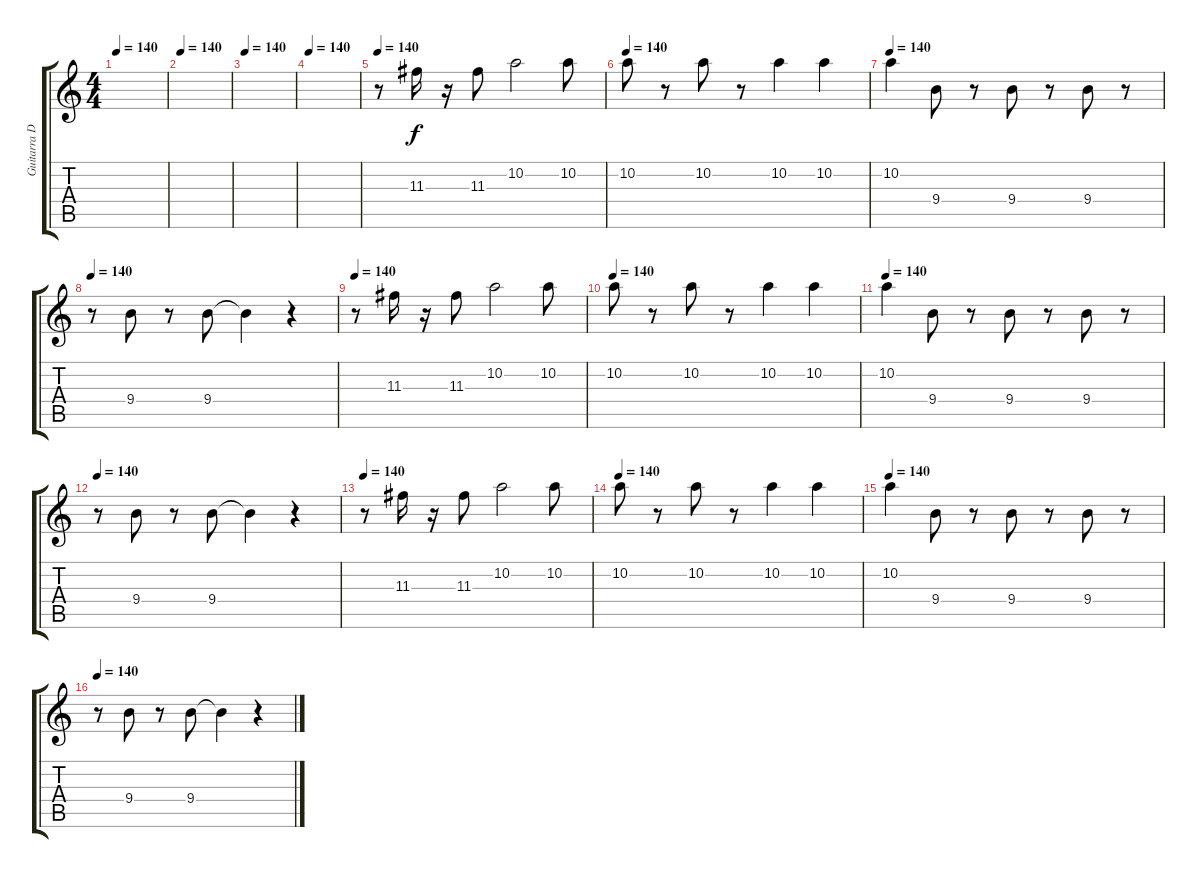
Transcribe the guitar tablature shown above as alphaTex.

\track ("Guitarra Delay 1" "Guitarra D") {instrument distortionguitar}
\staff {score tabs}
\tuning (E4 B3 G3 D3 A2 E2) {hide}
\ts (4 4)
\tempo 140
\clef g2
\ks c
|
\tempo 140
|
\tempo 140
|
\tempo 140
|
\tempo 140
r.8{volume 6} 11.3.16 r.16 11.3.8 10.2.2 10.2.8 |
\tempo 140
10.2.8 r.8 10.2.8 r.8 10.2.4 10.2.4 |
\tempo 140
10.2.4 9.4.8 r.8 9.4.8 r.8 9.4.8 r.8 |
\tempo 140
r.8 9.4.8 r.8 9.4.8 9.4{t}.4 r.4 |
\tempo 140
r.8{volume 6} 11.3.16 r.16 11.3.8 10.2.2 10.2.8 |
\tempo 140
10.2.8 r.8 10.2.8 r.8 10.2.4 10.2.4 |
\tempo 140
10.2.4 9.4.8 r.8 9.4.8 r.8 9.4.8 r.8 |
\tempo 140
r.8 9.4.8 r.8 9.4.8 9.4{t}.4 r.4 |
\tempo 140
r.8{volume 6} 11.3.16 r.16 11.3.8 10.2.2 10.2.8 |
\tempo 140
10.2.8 r.8 10.2.8 r.8 10.2.4 10.2.4 |
\tempo 140
10.2.4 9.4.8 r.8 9.4.8 r.8 9.4.8 r.8 |
\tempo 140
r.8 9.4.8 r.8 9.4.8 9.4{t}.4 r.4
